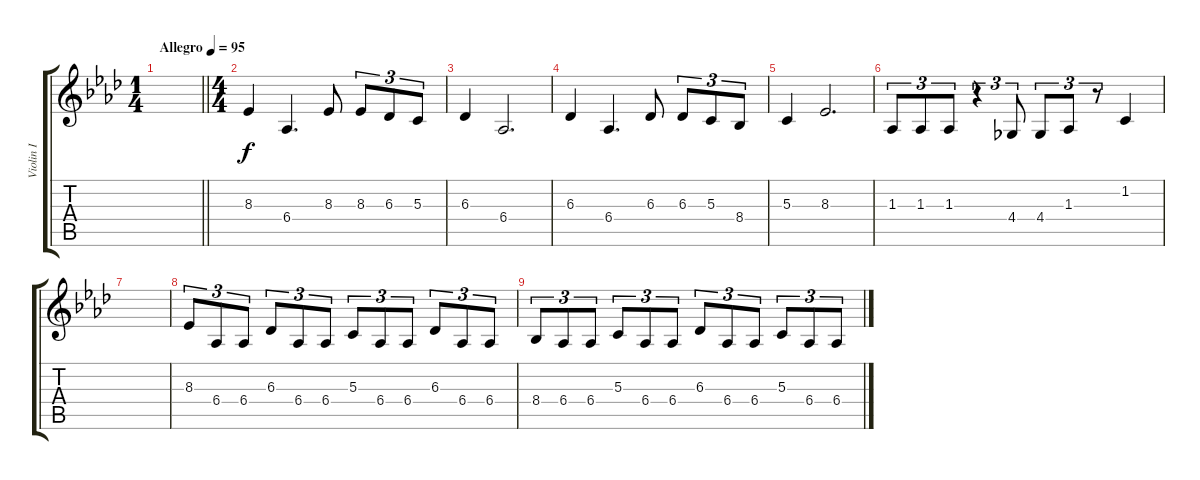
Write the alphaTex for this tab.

\track ("Violin I" "Violin I") {instrument violin}
\staff {score tabs}
\tuning (E4 B3 G3 D3 A2 E2) {hide}
\ts (1 4)
\tempo (95 "Allegro")
\clef g2
\barLineRight lightlight
\ks ab
|
\ts (4 4)
8.3.4 6.4.4{d} 8.3.8 8.3.8{tu (3 2)} 6.3.8{tu (3 2)} 5.3.8{tu (3 2)} |
6.3.4 6.4.2{d} |
6.3.4 6.4.4{d} 6.3.8 6.3.8{tu (3 2)} 5.3.8{tu (3 2)} 8.4.8{tu (3 2)} |
5.3.4 8.3.2{d} |
1.3.8{tu (3 2)} 1.3.8{tu (3 2)} 1.3.8{tu (3 2)} r.4{tu (3 2)} 4.4.8{tu (3 2)} 4.4.8{tu (3 2)} 1.3.8{tu (3 2)} r.8{tu (3 2)} 1.2.4 |
|
8.3.8{tu (3 2)} 6.4.8{tu (3 2)} 6.4.8{tu (3 2)} 6.3.8{tu (3 2)} 6.4.8{tu (3 2)} 6.4.8{tu (3 2)} 5.3.8{tu (3 2)} 6.4.8{tu (3 2)} 6.4.8{tu (3 2)} 6.3.8{tu (3 2)} 6.4.8{tu (3 2)} 6.4.8{tu (3 2)} |
8.4.8{tu (3 2)} 6.4.8{tu (3 2)} 6.4.8{tu (3 2)} 5.3.8{tu (3 2)} 6.4.8{tu (3 2)} 6.4.8{tu (3 2)} 6.3.8{tu (3 2)} 6.4.8{tu (3 2)} 6.4.8{tu (3 2)} 5.3.8{tu (3 2)} 6.4.8{tu (3 2)} 6.4.8{tu (3 2)}
